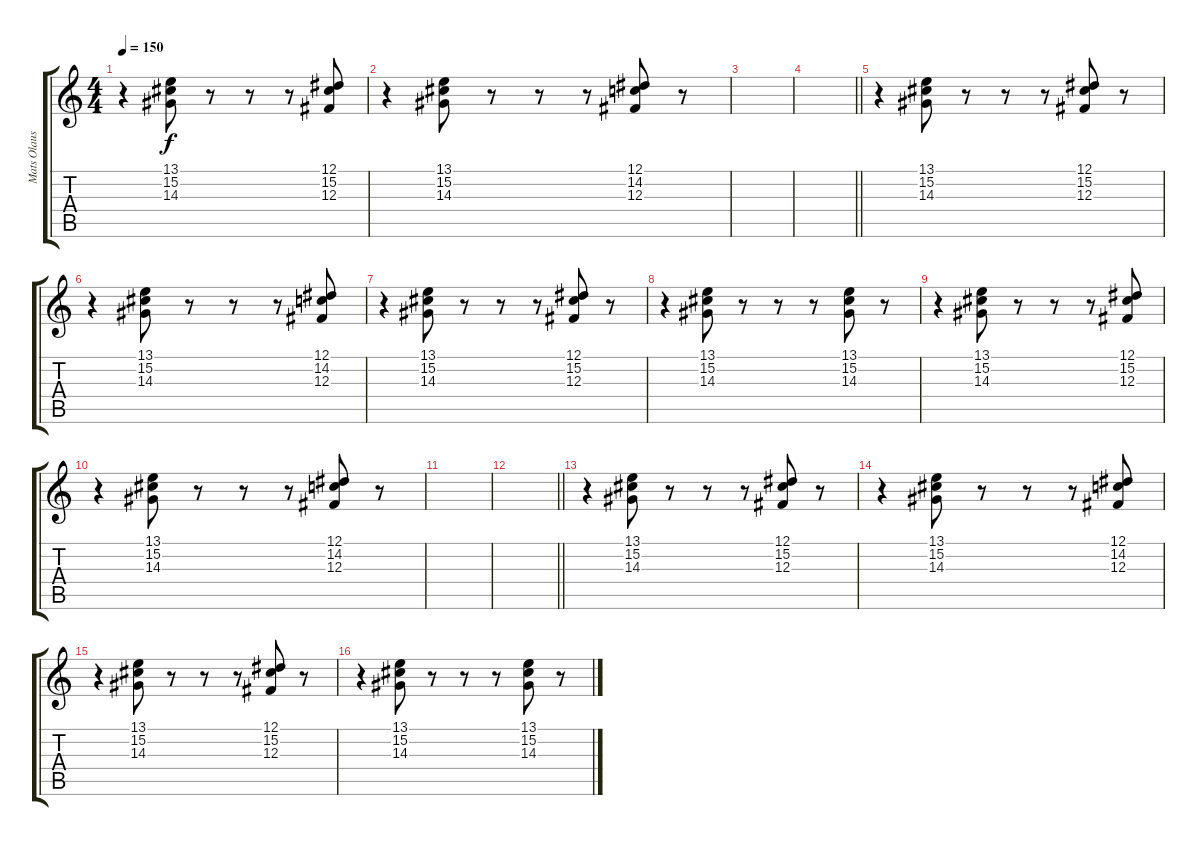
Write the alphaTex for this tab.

\track ("Mats Olausson" "Mats Olaus") {instrument violin}
\staff {score tabs}
\tuning (Eb4 Bb3 Gb3 Db3 Ab2 Eb2) {hide}
\ts (4 4)
\tempo 150
\clef g2
\ks c
r.4{dy f} (13.1 15.2 14.3).8 r.8 r.8 r.8 (12.1 15.2 12.3).8 |
r.4 (13.1 15.2 14.3).8 r.8 r.8 r.8 (12.1 14.2 12.3).8 r.8 |
|
\barLineRight lightlight
|
r.4 (13.1 15.2 14.3).8 r.8 r.8 r.8 (12.1 15.2 12.3).8 r.8 |
r.4 (13.1 15.2 14.3).8 r.8 r.8 r.8 (12.1 14.2 12.3).8 |
r.4 (13.1 15.2 14.3).8 r.8 r.8 r.8 (12.1 15.2 12.3).8 r.8 |
r.4 (13.1 15.2 14.3).8 r.8 r.8 r.8 (13.1 15.2 14.3).8 r.8 |
r.4 (13.1 15.2 14.3).8 r.8 r.8 r.8 (12.1 15.2 12.3).8 |
r.4 (13.1 15.2 14.3).8 r.8 r.8 r.8 (12.1 14.2 12.3).8 r.8 |
|
\barLineRight lightlight
|
r.4 (13.1 15.2 14.3).8 r.8 r.8 r.8 (12.1 15.2 12.3).8 r.8 |
r.4 (13.1 15.2 14.3).8 r.8 r.8 r.8 (12.1 14.2 12.3).8 |
r.4 (13.1 15.2 14.3).8 r.8 r.8 r.8 (12.1 15.2 12.3).8 r.8 |
r.4 (13.1 15.2 14.3).8 r.8 r.8 r.8 (13.1 15.2 14.3).8 r.8
